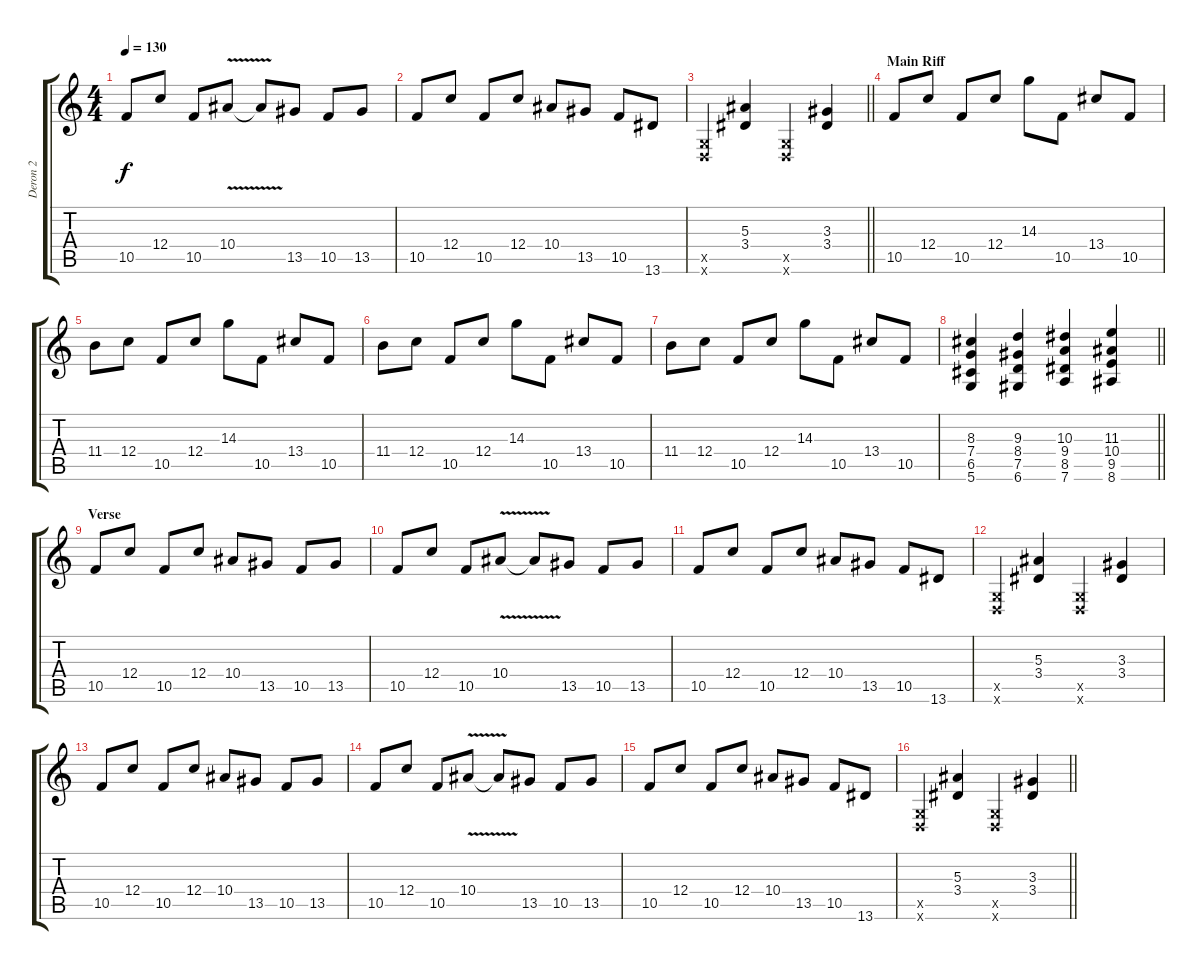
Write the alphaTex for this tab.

\track ("Deron 2" "Deron 2") {instrument distortionguitar}
\staff {score tabs}
\tuning (D4 A3 F3 C3 G2 D2) {hide}
\ts (4 4)
\tempo 130
\clef g2
\ks c
10.5.8{dy f} 12.4.8 10.5.8 10.4{v}.8 10.4{t}.8 13.5.8 10.5.8 13.5.8 |
10.5.8 12.4.8 10.5.8 12.4.8 10.4.8 13.5.8 10.5.8 13.6.8 |
\barLineRight lightlight
(0.5{x} 0.6{x}).4 (5.3 3.4).4 (0.5{x} 0.6{x}).4 (3.3 3.4).4 |
\section ("" "Main Riff")
10.5.8 12.4.8 10.5.8 12.4.8 14.3.8 10.5.8 13.4.8 10.5.8 |
11.4.8 12.4.8 10.5.8 12.4.8 14.3.8 10.5.8 13.4.8 10.5.8 |
11.4.8 12.4.8 10.5.8 12.4.8 14.3.8 10.5.8 13.4.8 10.5.8 |
11.4.8 12.4.8 10.5.8 12.4.8 14.3.8 10.5.8 13.4.8 10.5.8 |
\barLineRight lightlight
(8.3 7.4 6.5 5.6).4 (9.3 8.4 7.5 6.6).4 (10.3 9.4 8.5 7.6).4 (11.3 10.4 9.5 8.6).4 |
\section ("" "Verse")
10.5.8 12.4.8 10.5.8 12.4.8 10.4.8 13.5.8 10.5.8 13.5.8 |
10.5.8 12.4.8 10.5.8 10.4{v}.8 10.4{t}.8 13.5.8 10.5.8 13.5.8 |
10.5.8 12.4.8 10.5.8 12.4.8 10.4.8 13.5.8 10.5.8 13.6.8 |
(0.5{x} 0.6{x}).4 (5.3 3.4).4 (0.5{x} 0.6{x}).4 (3.3 3.4).4 |
10.5.8 12.4.8 10.5.8 12.4.8 10.4.8 13.5.8 10.5.8 13.5.8 |
10.5.8 12.4.8 10.5.8 10.4{v}.8 10.4{t}.8 13.5.8 10.5.8 13.5.8 |
10.5.8 12.4.8 10.5.8 12.4.8 10.4.8 13.5.8 10.5.8 13.6.8 |
\barLineRight lightlight
(0.5{x} 0.6{x}).4 (5.3 3.4).4 (0.5{x} 0.6{x}).4 (3.3 3.4).4
